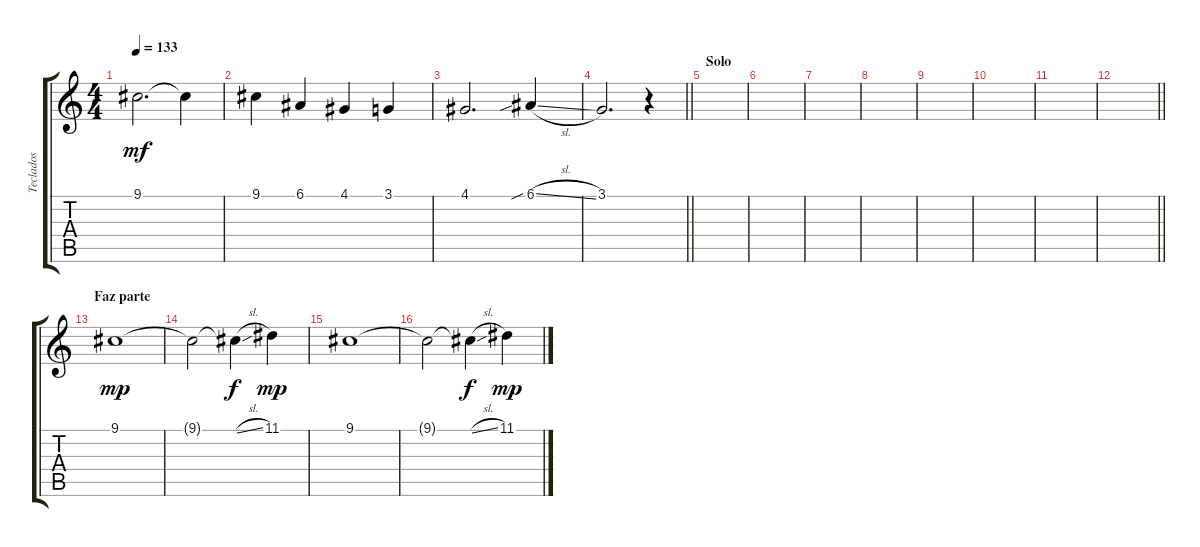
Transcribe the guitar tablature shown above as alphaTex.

\track ("Teclados" "Teclados") {instrument lead2sawtooth}
\staff {score tabs}
\tuning (E4 B3 G3 D3 A2 E2) {hide}
\ts (4 4)
\tempo 133
\clef g2
\ks c
9.1.2{d dy mf} 9.1{t}.4 |
9.1.4 6.1.4 4.1.4 3.1.4 |
4.1.2{d} 6.1{sib sl}.4 |
\barLineRight lightlight
3.1.2{d} r.4 |
\section ("" "Solo")
|
|
|
|
|
|
|
\barLineRight lightlight
|
\section ("" "Faz parte")
9.1.1{dy mp} |
9.1{t}.2 9.1{sl t}.4{dy f} 11.1.4{dy mp} |
9.1.1 |
9.1{t}.2 9.1{sl t}.4{dy f} 11.1.4{dy mp}
